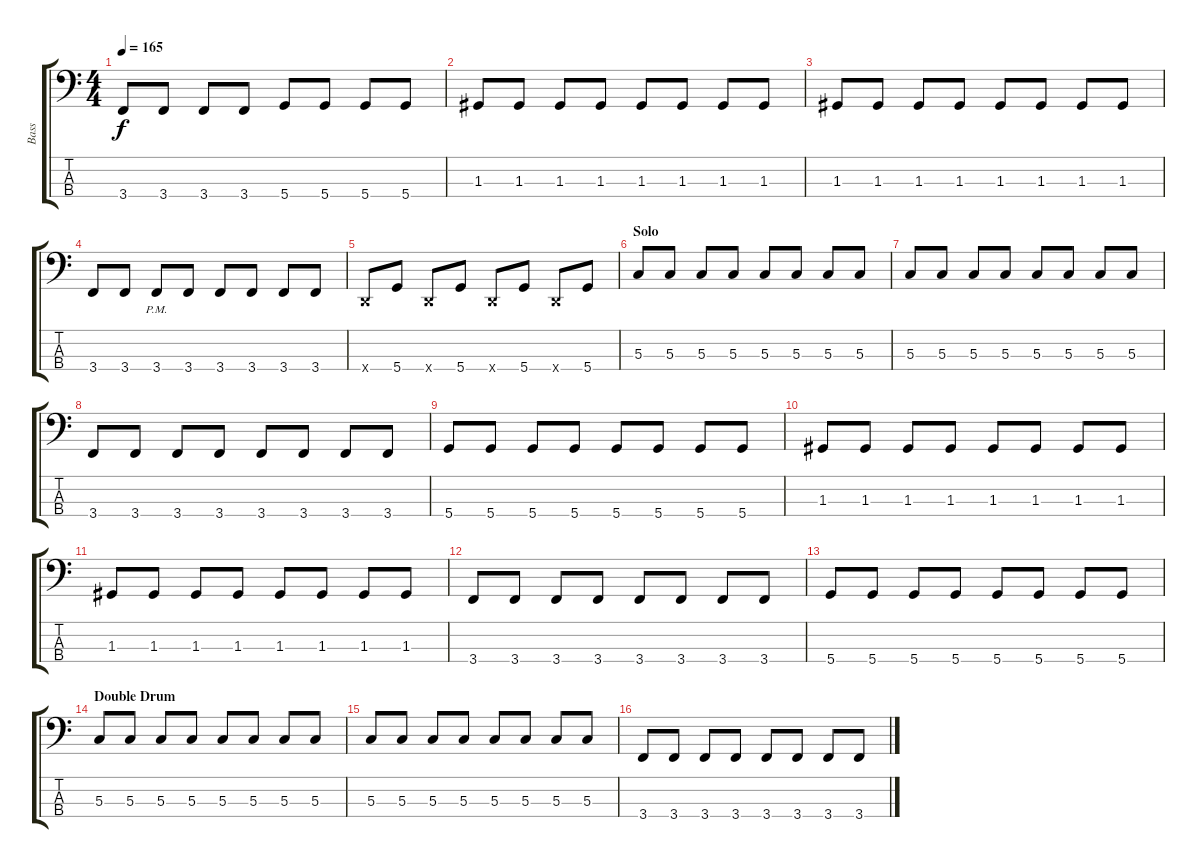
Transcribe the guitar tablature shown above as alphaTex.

\track ("Bass" "Bass") {instrument electricbasspick}
\staff {score tabs}
\tuning (F2 C2 G1 D1) {hide}
\ts (4 4)
\tempo 165
\clef f4
\ks c
3.4.8{dy f} 3.4.8 3.4.8 3.4.8 5.4.8 5.4.8 5.4.8 5.4.8 |
1.3.8 1.3.8 1.3.8 1.3.8 1.3.8 1.3.8 1.3.8 1.3.8 |
1.3.8 1.3.8 1.3.8 1.3.8 1.3.8 1.3.8 1.3.8 1.3.8 |
3.4.8 3.4.8 3.4{pm}.8 3.4.8 3.4.8 3.4.8 3.4.8 3.4.8 |
0.4{x}.8 5.4.8 0.4{x}.8 5.4.8 0.4{x}.8 5.4.8 0.4{x}.8 5.4.8 |
\section ("" "Solo")
5.3.8 5.3.8 5.3.8 5.3.8 5.3.8 5.3.8 5.3.8 5.3.8 |
5.3.8 5.3.8 5.3.8 5.3.8 5.3.8 5.3.8 5.3.8 5.3.8 |
3.4.8 3.4.8 3.4.8 3.4.8 3.4.8 3.4.8 3.4.8 3.4.8 |
5.4.8 5.4.8 5.4.8 5.4.8 5.4.8 5.4.8 5.4.8 5.4.8 |
1.3.8 1.3.8 1.3.8 1.3.8 1.3.8 1.3.8 1.3.8 1.3.8 |
1.3.8 1.3.8 1.3.8 1.3.8 1.3.8 1.3.8 1.3.8 1.3.8 |
3.4.8 3.4.8 3.4.8 3.4.8 3.4.8 3.4.8 3.4.8 3.4.8 |
5.4.8 5.4.8 5.4.8 5.4.8 5.4.8 5.4.8 5.4.8 5.4.8 |
\section ("" "Double Drum")
5.3.8 5.3.8 5.3.8 5.3.8 5.3.8 5.3.8 5.3.8 5.3.8 |
5.3.8 5.3.8 5.3.8 5.3.8 5.3.8 5.3.8 5.3.8 5.3.8 |
3.4.8 3.4.8 3.4.8 3.4.8 3.4.8 3.4.8 3.4.8 3.4.8
